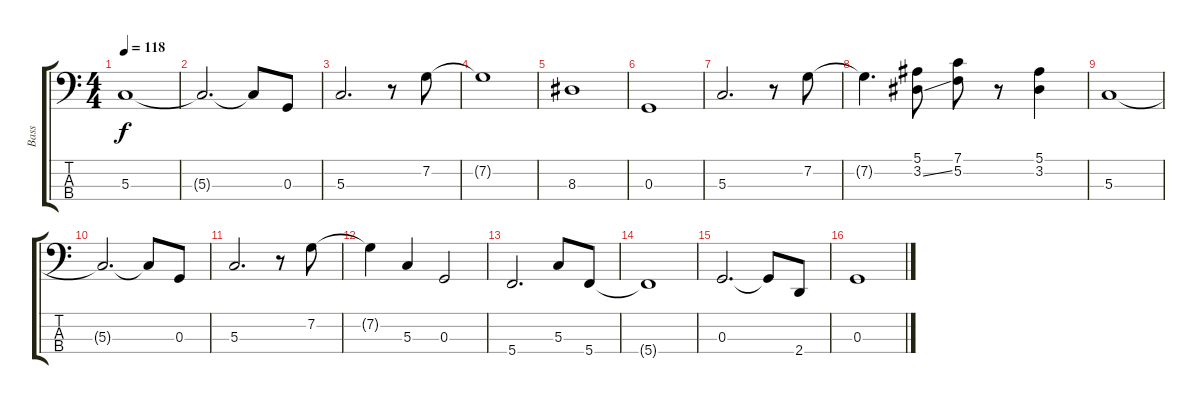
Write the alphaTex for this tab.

\track ("Bass" "Bass") {instrument electricbassfinger}
\staff {score tabs}
\tuning (F2 C2 G1 C1) {hide}
\ts (4 4)
\tempo 118
\clef f4
\ks c
5.3.1{dy f} |
5.3{t}.2{d} 5.3{t}.8 0.3.8 |
5.3.2{d} r.8 7.2.8 |
7.2{t}.1 |
8.3.1 |
0.3.1 |
5.3.2{d} r.8 7.2.8 |
7.2{t}.4{d} (5.1 3.2{ss}).8 (7.1 5.2).8 r.8 (5.1 3.2).4 |
5.3.1 |
5.3{t}.2{d} 5.3{t}.8 0.3.8 |
5.3.2{d} r.8 7.2.8 |
7.2{t}.4 5.3.4 0.3.2 |
5.4.2{d} 5.3.8 5.4.8 |
5.4{t}.1 |
0.3.2{d} 0.3{t}.8 2.4.8 |
0.3.1
